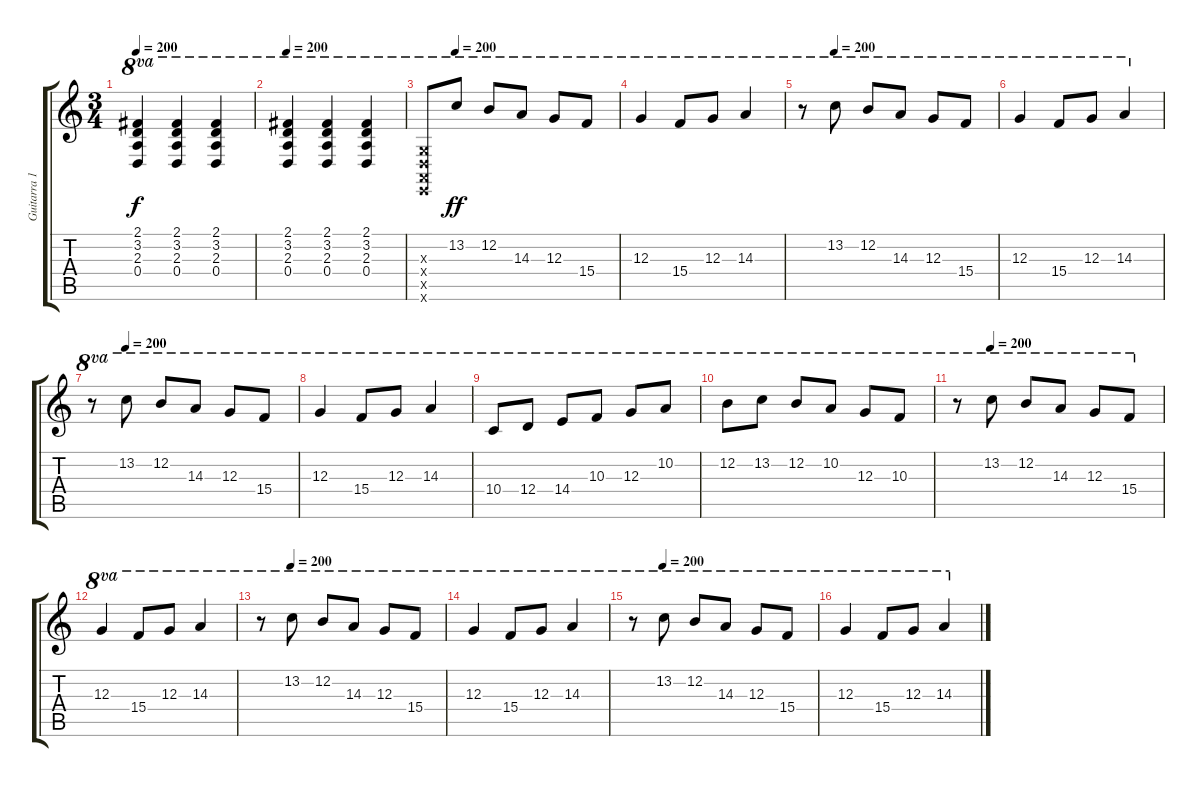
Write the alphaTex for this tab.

\track ("Guitarra 1" "Guitarra 1") {instrument acousticguitarsteel}
\staff {score tabs}
\tuning (E4 B3 G3 D3 A2 E2) {hide}
\ts (3 4)
\tempo 200
\clef g2
\ks c
(2.1 3.2 2.3 0.4).4{ot 8va dy f} (2.1 3.2 2.3 0.4).4{ot 8va} (2.1 3.2 2.3 0.4).4{ot 8va} |
\tempo 200
(2.1 3.2 2.3 0.4).4{ot 8va} (2.1 3.2 2.3 0.4).4{ot 8va} (2.1 3.2 2.3 0.4).4{ot 8va} |
\tempo (200 0.16666666666666666)
(0.3{x} 0.4{x} 0.5{x} 0.6{x}).8{ot 8va} 13.2.8{ot 8va dy ff instrument overdrivenguitar} 12.2.8{ot 8va instrument overdrivenguitar} 14.3.8{ot 8va instrument overdrivenguitar} 12.3.8{ot 8va instrument overdrivenguitar} 15.4.8{ot 8va instrument overdrivenguitar} |
12.3.4{ot 8va instrument overdrivenguitar} 15.4.8{ot 8va instrument overdrivenguitar} 12.3.8{ot 8va instrument overdrivenguitar} 14.3.4{ot 8va instrument overdrivenguitar} |
\tempo (200 0.16666666666666666)
r.8{ot 8va} 13.2.8{ot 8va instrument overdrivenguitar} 12.2.8{ot 8va instrument overdrivenguitar} 14.3.8{ot 8va instrument overdrivenguitar} 12.3.8{ot 8va instrument overdrivenguitar} 15.4.8{ot 8va instrument overdrivenguitar} |
12.3.4{ot 8va instrument overdrivenguitar} 15.4.8{ot 8va instrument overdrivenguitar} 12.3.8{ot 8va instrument overdrivenguitar} 14.3.4{ot 8va instrument overdrivenguitar} |
\tempo (200 0.16666666666666666)
r.8{ot 8va} 13.2.8{ot 8va instrument overdrivenguitar} 12.2.8{ot 8va instrument overdrivenguitar} 14.3.8{ot 8va instrument overdrivenguitar} 12.3.8{ot 8va instrument overdrivenguitar} 15.4.8{ot 8va instrument overdrivenguitar} |
12.3.4{ot 8va instrument overdrivenguitar} 15.4.8{ot 8va instrument overdrivenguitar} 12.3.8{ot 8va instrument overdrivenguitar} 14.3.4{ot 8va instrument overdrivenguitar} |
10.4.8{ot 8va instrument overdrivenguitar} 12.4.8{ot 8va instrument overdrivenguitar} 14.4.8{ot 8va instrument overdrivenguitar} 10.3.8{ot 8va instrument overdrivenguitar} 12.3.8{ot 8va instrument overdrivenguitar} 10.2.8{ot 8va instrument overdrivenguitar} |
12.2.8{ot 8va instrument overdrivenguitar} 13.2.8{ot 8va instrument overdrivenguitar} 12.2.8{ot 8va instrument overdrivenguitar} 10.2.8{ot 8va instrument overdrivenguitar} 12.3.8{ot 8va instrument overdrivenguitar} 10.3.8{ot 8va instrument overdrivenguitar} |
\tempo (200 0.16666666666666666)
r.8{ot 8va} 13.2.8{ot 8va instrument overdrivenguitar} 12.2.8{ot 8va instrument overdrivenguitar} 14.3.8{ot 8va instrument overdrivenguitar} 12.3.8{ot 8va instrument overdrivenguitar} 15.4.8{ot 8va instrument overdrivenguitar} |
12.3.4{ot 8va instrument overdrivenguitar} 15.4.8{ot 8va instrument overdrivenguitar} 12.3.8{ot 8va instrument overdrivenguitar} 14.3.4{ot 8va instrument overdrivenguitar} |
\tempo (200 0.16666666666666666)
r.8{ot 8va} 13.2.8{ot 8va instrument overdrivenguitar} 12.2.8{ot 8va instrument overdrivenguitar} 14.3.8{ot 8va instrument overdrivenguitar} 12.3.8{ot 8va instrument overdrivenguitar} 15.4.8{ot 8va instrument overdrivenguitar} |
12.3.4{ot 8va instrument overdrivenguitar} 15.4.8{ot 8va instrument overdrivenguitar} 12.3.8{ot 8va instrument overdrivenguitar} 14.3.4{ot 8va instrument overdrivenguitar} |
\tempo (200 0.16666666666666666)
r.8{ot 8va} 13.2.8{ot 8va instrument overdrivenguitar} 12.2.8{ot 8va instrument overdrivenguitar} 14.3.8{ot 8va instrument overdrivenguitar} 12.3.8{ot 8va instrument overdrivenguitar} 15.4.8{ot 8va instrument overdrivenguitar} |
12.3.4{ot 8va instrument overdrivenguitar} 15.4.8{ot 8va instrument overdrivenguitar} 12.3.8{ot 8va instrument overdrivenguitar} 14.3.4{ot 8va instrument overdrivenguitar}
